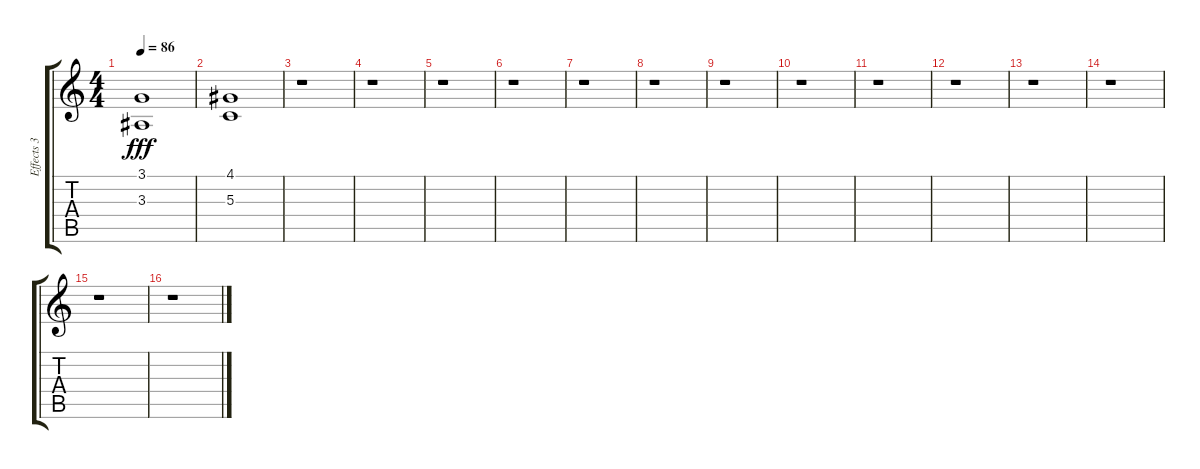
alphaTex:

\track ("Effects 3" "Effects 3") {instrument pad5bowed}
\staff {score tabs}
\tuning (E4 B3 G3 D3 A2 E2) {hide}
\ts (4 4)
\tempo 86
\clef g2
\ks c
(3.1 3.3).1{dy fff} |
(4.1 5.3).1 |
r.1 |
r.1 |
r.1 |
r.1 |
r.1 |
r.1 |
r.1 |
r.1 |
r.1 |
r.1 |
r.1 |
r.1 |
r.1 |
r.1
